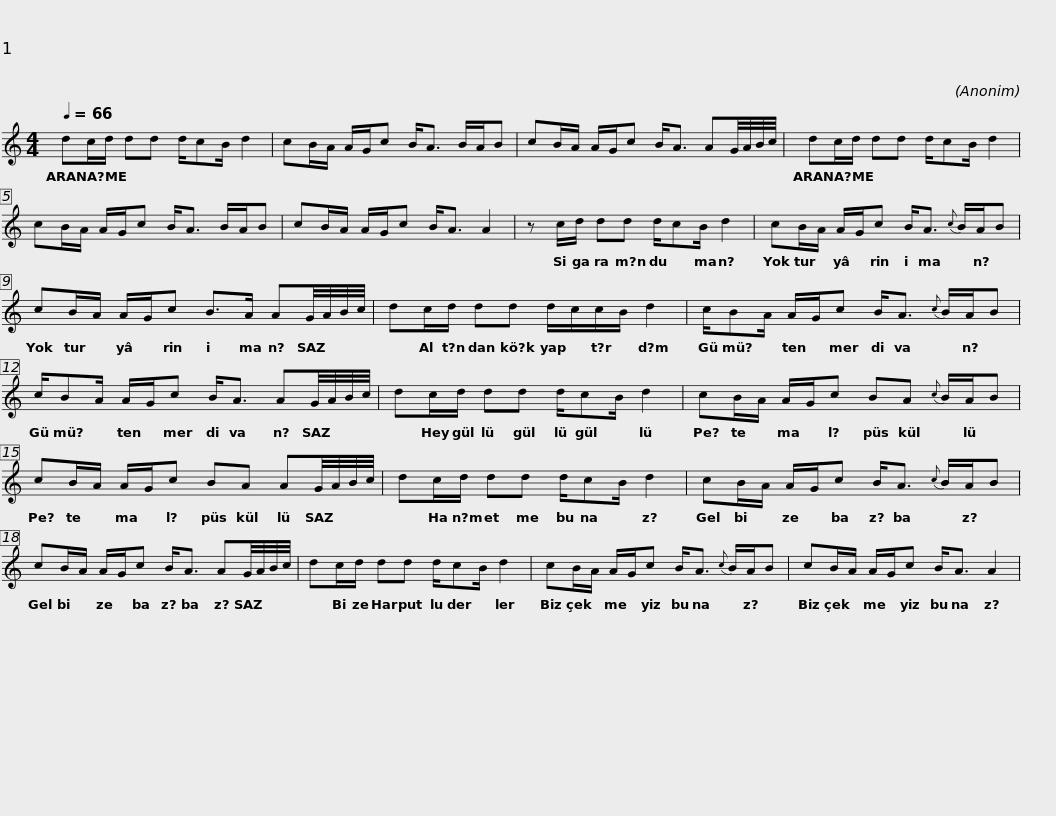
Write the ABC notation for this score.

X:1
L:1/8
Q:1/4=66
M:4/4
I:linebreak $
K:C
V:1 treble
V:1
 dc/d/ dd d/cB/ d2 | cB/A/ A/G/c B<A B/A/B | cB/A/ A/G/c B<A AG/4A/4B/4c/4 | dc/d/ dd d/cB/ d2 |$ cB/A/ A/G/c B<A B/A/B | %5
 cB/A/ A/G/c B<A A2 | z c/d/ dd d/cB/ d2 | cB/A/ A/G/c B<A{c} B/A/B |$ cB/A/ A/G/c B>A AG/4A/4B/4c/4 | dc/d/ dd d/c/c/B/ d2 | %10
 c/BA/ A/G/c B<A{c} B/A/B |$ c/BA/ A/G/c B<A AG/4A/4B/4c/4 | dc/d/ dd d/cB/ d2 | cB/A/ A/G/c BA{c} B/A/B |$ cB/A/ A/G/c BA AG/4A/4B/4c/4 | %15
 dc/d/ dd d/cB/ d2 | cB/A/ A/G/c B<A{c} B/A/B |$ cB/A/ A/G/c B<A AG/4A/4B/4c/4 | dc/d/ dd d/cB/ d2 | cB/A/ A/G/c B<A{c} B/A/B |$ %20
 cB/A/ A/G/c B<A A2 | %21
